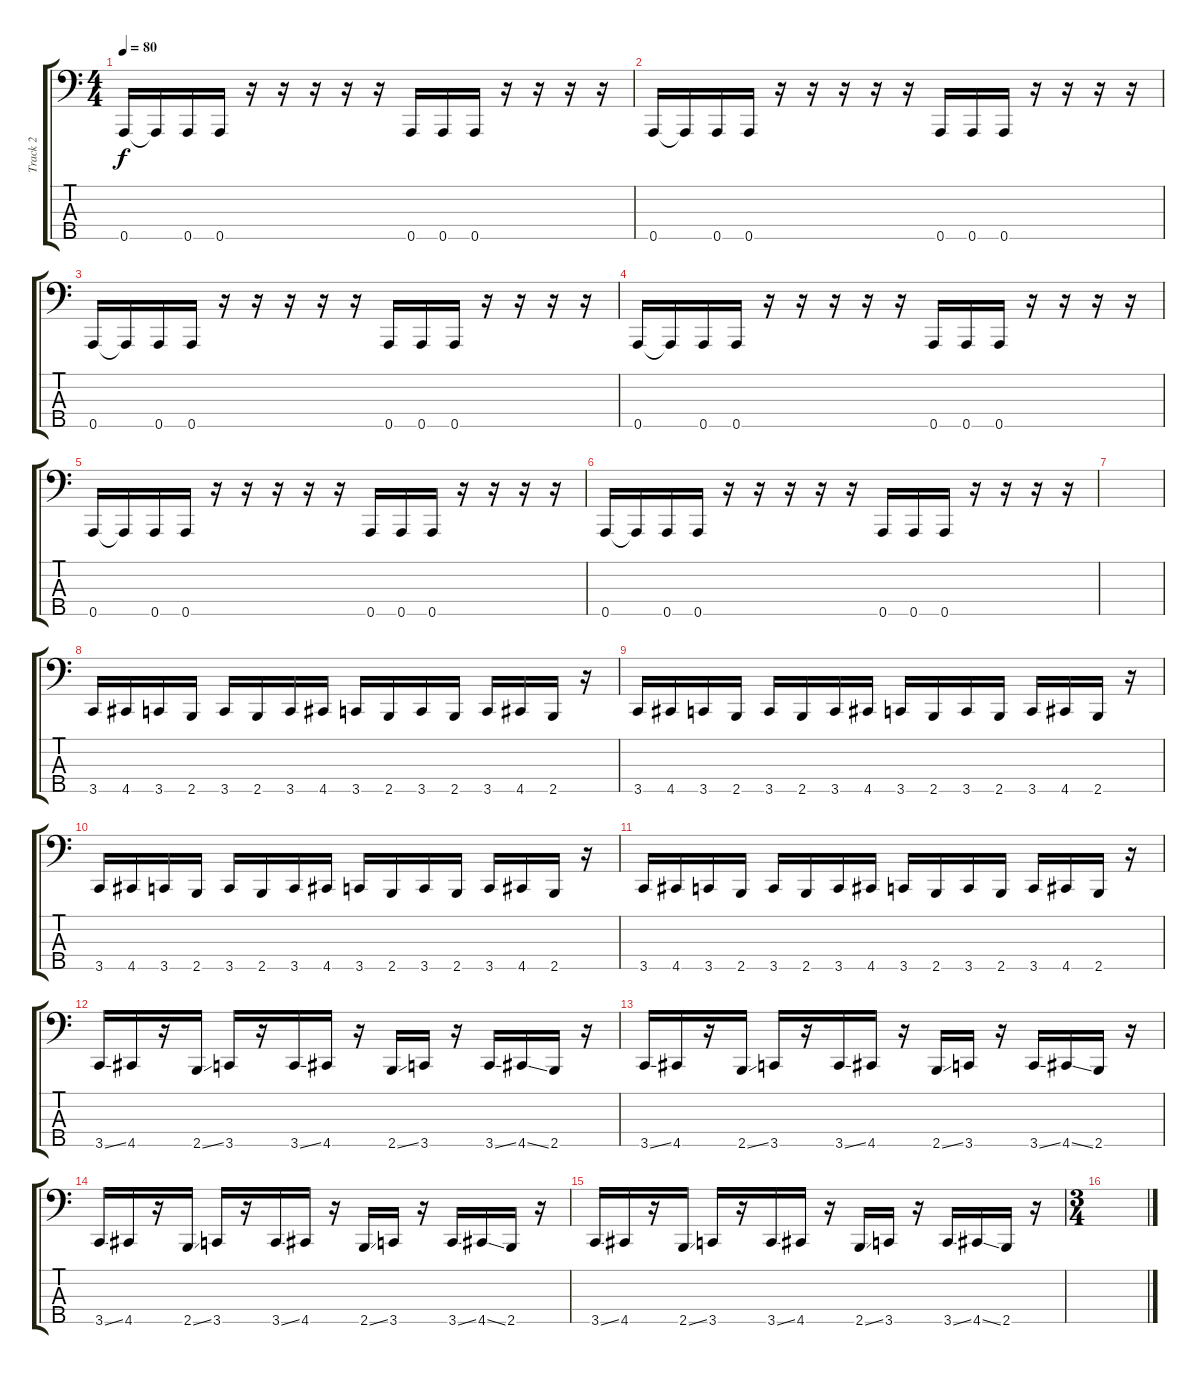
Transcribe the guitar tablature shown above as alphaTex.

\track ("Track 2" "Track 2") {instrument slapbass1}
\staff {score tabs}
\tuning (F2 C2 G1 D1 A0) {hide}
\ts (4 4)
\tempo 80
\clef f4
\ks c
0.5.16{dy f} 0.5{t}.16 0.5.16 0.5.16 r.16 r.16 r.16 r.16 r.16 0.5.16 0.5.16 0.5.16 r.16 r.16 r.16 r.16 |
0.5.16 0.5{t}.16 0.5.16 0.5.16 r.16 r.16 r.16 r.16 r.16 0.5.16 0.5.16 0.5.16 r.16 r.16 r.16 r.16 |
0.5.16 0.5{t}.16 0.5.16 0.5.16 r.16 r.16 r.16 r.16 r.16 0.5.16 0.5.16 0.5.16 r.16 r.16 r.16 r.16 |
0.5.16 0.5{t}.16 0.5.16 0.5.16 r.16 r.16 r.16 r.16 r.16 0.5.16 0.5.16 0.5.16 r.16 r.16 r.16 r.16 |
0.5.16 0.5{t}.16 0.5.16 0.5.16 r.16 r.16 r.16 r.16 r.16 0.5.16 0.5.16 0.5.16 r.16 r.16 r.16 r.16 |
0.5.16 0.5{t}.16 0.5.16 0.5.16 r.16 r.16 r.16 r.16 r.16 0.5.16 0.5.16 0.5.16 r.16 r.16 r.16 r.16 |
|
3.5.16 4.5.16 3.5.16 2.5.16 3.5.16 2.5.16 3.5.16 4.5.16 3.5.16 2.5.16 3.5.16 2.5.16 3.5.16 4.5.16 2.5.16 r.16 |
3.5.16 4.5.16 3.5.16 2.5.16 3.5.16 2.5.16 3.5.16 4.5.16 3.5.16 2.5.16 3.5.16 2.5.16 3.5.16 4.5.16 2.5.16 r.16 |
3.5.16 4.5.16 3.5.16 2.5.16 3.5.16 2.5.16 3.5.16 4.5.16 3.5.16 2.5.16 3.5.16 2.5.16 3.5.16 4.5.16 2.5.16 r.16 |
3.5.16 4.5.16 3.5.16 2.5.16 3.5.16 2.5.16 3.5.16 4.5.16 3.5.16 2.5.16 3.5.16 2.5.16 3.5.16 4.5.16 2.5.16 r.16 |
3.5{ss}.16 4.5.16 r.16 2.5{ss}.16 3.5.16 r.16 3.5{ss}.16 4.5.16 r.16 2.5{ss}.16 3.5.16 r.16 3.5{ss}.16 4.5{ss}.16 2.5.16 r.16 |
3.5{ss}.16 4.5.16 r.16 2.5{ss}.16 3.5.16 r.16 3.5{ss}.16 4.5.16 r.16 2.5{ss}.16 3.5.16 r.16 3.5{ss}.16 4.5{ss}.16 2.5.16 r.16 |
3.5{ss}.16 4.5.16 r.16 2.5{ss}.16 3.5.16 r.16 3.5{ss}.16 4.5.16 r.16 2.5{ss}.16 3.5.16 r.16 3.5{ss}.16 4.5{ss}.16 2.5.16 r.16 |
3.5{ss}.16 4.5.16 r.16 2.5{ss}.16 3.5.16 r.16 3.5{ss}.16 4.5.16 r.16 2.5{ss}.16 3.5.16 r.16 3.5{ss}.16 4.5{ss}.16 2.5.16 r.16 |
\ts (3 4)
